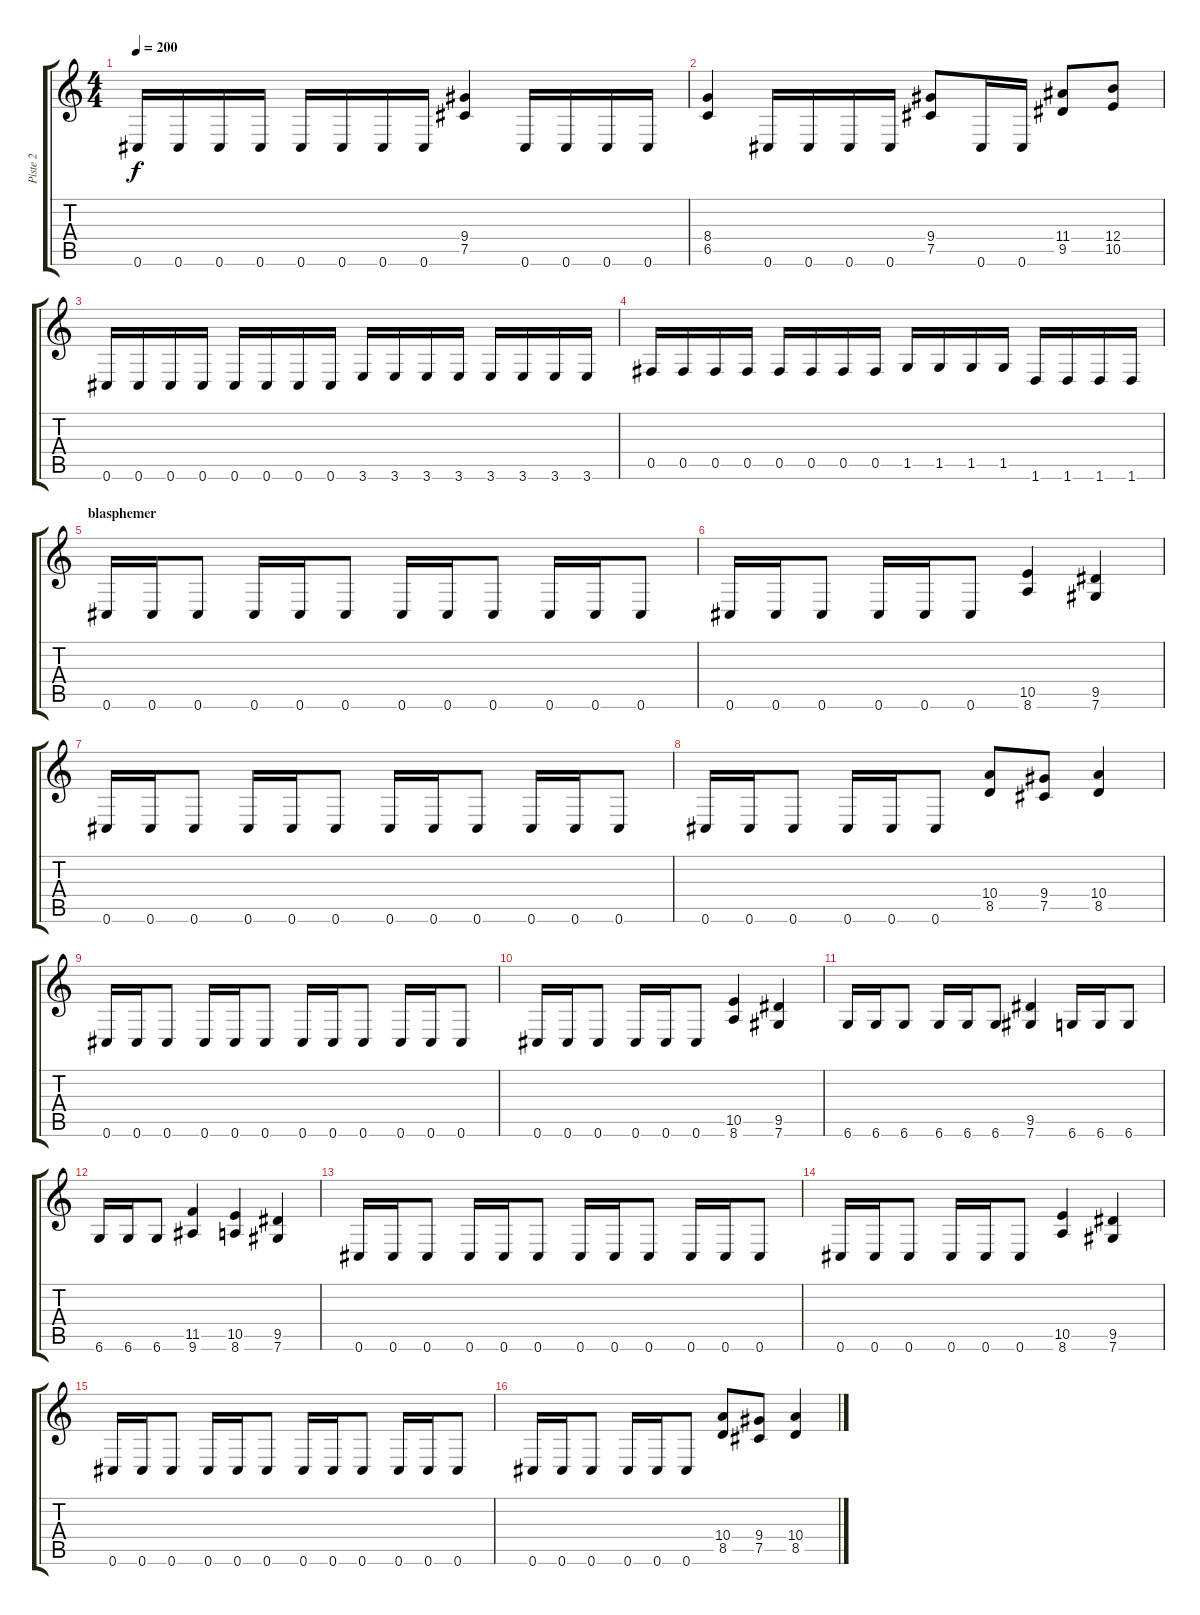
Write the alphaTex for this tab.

\track ("Piste 2" "Piste 2") {instrument distortionguitar}
\staff {score tabs}
\tuning (Db4 Ab3 E3 B2 Gb2 Db2) {hide}
\ts (4 4)
\tempo 200
\clef g2
\ks c
0.6.16{dy f} 0.6.16 0.6.16 0.6.16 0.6.16 0.6.16 0.6.16 0.6.16 (9.4 7.5).4 0.6.16 0.6.16 0.6.16 0.6.16 |
(8.4 6.5).4 0.6.16 0.6.16 0.6.16 0.6.16 (9.4 7.5).8 0.6.16 0.6.16 (11.4 9.5).8 (12.4 10.5).8 |
0.6.16 0.6.16 0.6.16 0.6.16 0.6.16 0.6.16 0.6.16 0.6.16 3.6.16 3.6.16 3.6.16 3.6.16 3.6.16 3.6.16 3.6.16 3.6.16 |
0.5.16 0.5.16 0.5.16 0.5.16 0.5.16 0.5.16 0.5.16 0.5.16 1.5.16 1.5.16 1.5.16 1.5.16 1.6.16 1.6.16 1.6.16 1.6.16 |
\section ("" "blasphemer")
0.6.16 0.6.16 0.6.8 0.6.16 0.6.16 0.6.8 0.6.16 0.6.16 0.6.8 0.6.16 0.6.16 0.6.8 |
0.6.16 0.6.16 0.6.8 0.6.16 0.6.16 0.6.8 (10.5 8.6).4 (9.5 7.6).4 |
0.6.16 0.6.16 0.6.8 0.6.16 0.6.16 0.6.8 0.6.16 0.6.16 0.6.8 0.6.16 0.6.16 0.6.8 |
0.6.16 0.6.16 0.6.8 0.6.16 0.6.16 0.6.8 (10.4 8.5).8 (9.4 7.5).8 (10.4 8.5).4 |
0.6.16 0.6.16 0.6.8 0.6.16 0.6.16 0.6.8 0.6.16 0.6.16 0.6.8 0.6.16 0.6.16 0.6.8 |
0.6.16 0.6.16 0.6.8 0.6.16 0.6.16 0.6.8 (10.5 8.6).4 (9.5 7.6).4 |
6.6.16 6.6.16 6.6.8 6.6.16 6.6.16 6.6.8 (9.5 7.6).4 6.6.16 6.6.16 6.6.8 |
6.6.16 6.6.16 6.6.8 (11.5 9.6).4 (10.5 8.6).4 (9.5 7.6).4 |
0.6.16 0.6.16 0.6.8 0.6.16 0.6.16 0.6.8 0.6.16 0.6.16 0.6.8 0.6.16 0.6.16 0.6.8 |
0.6.16 0.6.16 0.6.8 0.6.16 0.6.16 0.6.8 (10.5 8.6).4 (9.5 7.6).4 |
0.6.16 0.6.16 0.6.8 0.6.16 0.6.16 0.6.8 0.6.16 0.6.16 0.6.8 0.6.16 0.6.16 0.6.8 |
0.6.16 0.6.16 0.6.8 0.6.16 0.6.16 0.6.8 (10.4 8.5).8 (9.4 7.5).8 (10.4 8.5).4
